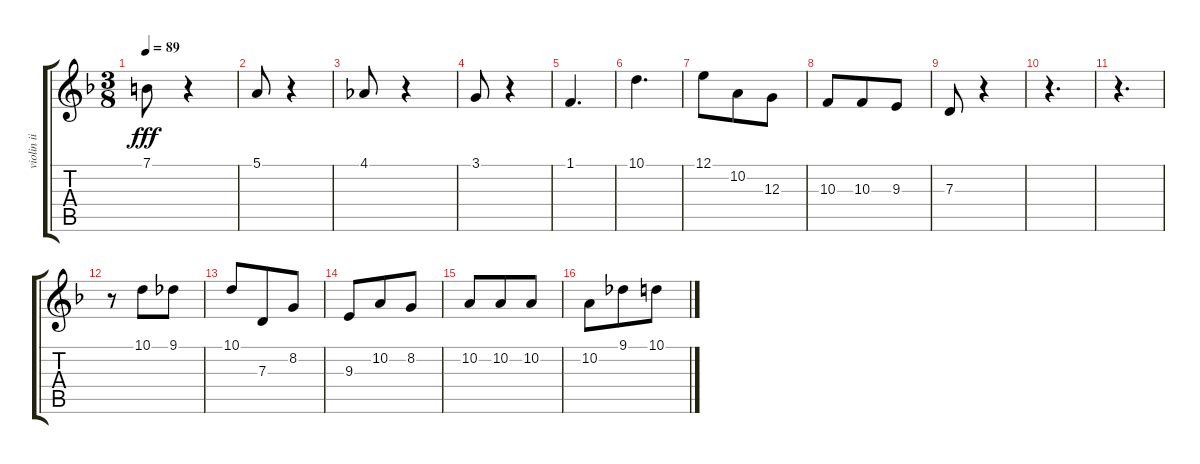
\track ("violin ii" "violin ii") {instrument stringensemble1}
\staff {score tabs}
\tuning (E4 B3 G3 D3 A2 E2) {hide}
\ts (3 8)
\tempo 89
\clef g2
\ks dminor
7.1.8{dy fff} r.4 |
5.1.8 r.4 |
4.1.8 r.4 |
3.1.8 r.4 |
1.1.4{d} |
10.1.4{d} |
12.1.8 10.2.8 12.3.8 |
10.3.8 10.3.8 9.3.8 |
7.3.8 r.4 |
r.4{d} |
r.4{d} |
r.8 10.1.8 9.1.8 |
10.1.8 7.3.8 8.2.8 |
9.3.8 10.2.8 8.2.8 |
10.2.8 10.2.8 10.2.8 |
10.2.8 9.1.8 10.1.8
